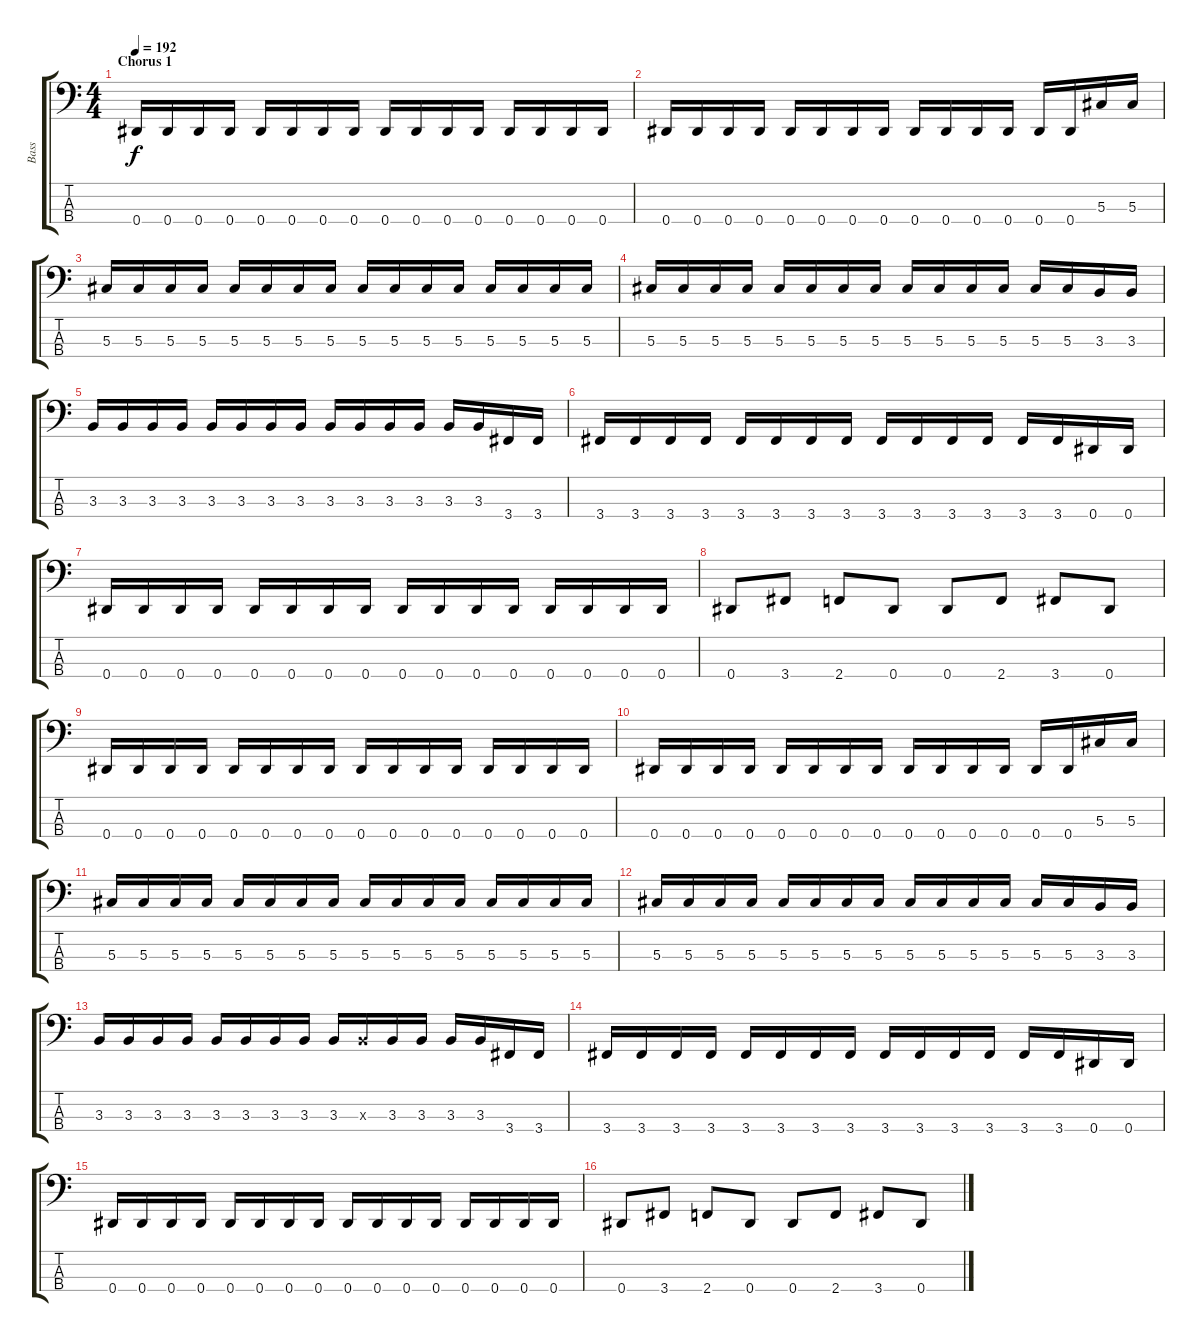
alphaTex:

\track ("Bass" "Bass") {instrument electricbasspick}
\staff {score tabs}
\tuning (Gb2 Db2 Ab1 Eb1) {hide}
\ts (4 4)
\section ("" "Chorus 1")
\tempo 192
\clef f4
\ks c
0.4.16{dy f} 0.4.16 0.4.16 0.4.16 0.4.16 0.4.16 0.4.16 0.4.16 0.4.16 0.4.16 0.4.16 0.4.16 0.4.16 0.4.16 0.4.16 0.4.16 |
0.4.16 0.4.16 0.4.16 0.4.16 0.4.16 0.4.16 0.4.16 0.4.16 0.4.16 0.4.16 0.4.16 0.4.16 0.4.16 0.4.16 5.3.16 5.3.16 |
5.3.16 5.3.16 5.3.16 5.3.16 5.3.16 5.3.16 5.3.16 5.3.16 5.3.16 5.3.16 5.3.16 5.3.16 5.3.16 5.3.16 5.3.16 5.3.16 |
5.3.16 5.3.16 5.3.16 5.3.16 5.3.16 5.3.16 5.3.16 5.3.16 5.3.16 5.3.16 5.3.16 5.3.16 5.3.16 5.3.16 3.3.16 3.3.16 |
3.3.16 3.3.16 3.3.16 3.3.16 3.3.16 3.3.16 3.3.16 3.3.16 3.3.16 3.3.16 3.3.16 3.3.16 3.3.16 3.3.16 3.4.16 3.4.16 |
3.4.16 3.4.16 3.4.16 3.4.16 3.4.16 3.4.16 3.4.16 3.4.16 3.4.16 3.4.16 3.4.16 3.4.16 3.4.16 3.4.16 0.4.16 0.4.16 |
0.4.16 0.4.16 0.4.16 0.4.16 0.4.16 0.4.16 0.4.16 0.4.16 0.4.16 0.4.16 0.4.16 0.4.16 0.4.16 0.4.16 0.4.16 0.4.16 |
0.4.8 3.4.8 2.4.8 0.4.8 0.4.8 2.4.8 3.4.8 0.4.8 |
0.4.16 0.4.16 0.4.16 0.4.16 0.4.16 0.4.16 0.4.16 0.4.16 0.4.16 0.4.16 0.4.16 0.4.16 0.4.16 0.4.16 0.4.16 0.4.16 |
0.4.16 0.4.16 0.4.16 0.4.16 0.4.16 0.4.16 0.4.16 0.4.16 0.4.16 0.4.16 0.4.16 0.4.16 0.4.16 0.4.16 5.3.16 5.3.16 |
5.3.16 5.3.16 5.3.16 5.3.16 5.3.16 5.3.16 5.3.16 5.3.16 5.3.16 5.3.16 5.3.16 5.3.16 5.3.16 5.3.16 5.3.16 5.3.16 |
5.3.16 5.3.16 5.3.16 5.3.16 5.3.16 5.3.16 5.3.16 5.3.16 5.3.16 5.3.16 5.3.16 5.3.16 5.3.16 5.3.16 3.3.16 3.3.16 |
3.3.16 3.3.16 3.3.16 3.3.16 3.3.16 3.3.16 3.3.16 3.3.16 3.3.16 3.3{x}.16 3.3.16 3.3.16 3.3.16 3.3.16 3.4.16 3.4.16 |
3.4.16 3.4.16 3.4.16 3.4.16 3.4.16 3.4.16 3.4.16 3.4.16 3.4.16 3.4.16 3.4.16 3.4.16 3.4.16 3.4.16 0.4.16 0.4.16 |
0.4.16 0.4.16 0.4.16 0.4.16 0.4.16 0.4.16 0.4.16 0.4.16 0.4.16 0.4.16 0.4.16 0.4.16 0.4.16 0.4.16 0.4.16 0.4.16 |
0.4.8 3.4.8 2.4.8 0.4.8 0.4.8 2.4.8 3.4.8 0.4.8
